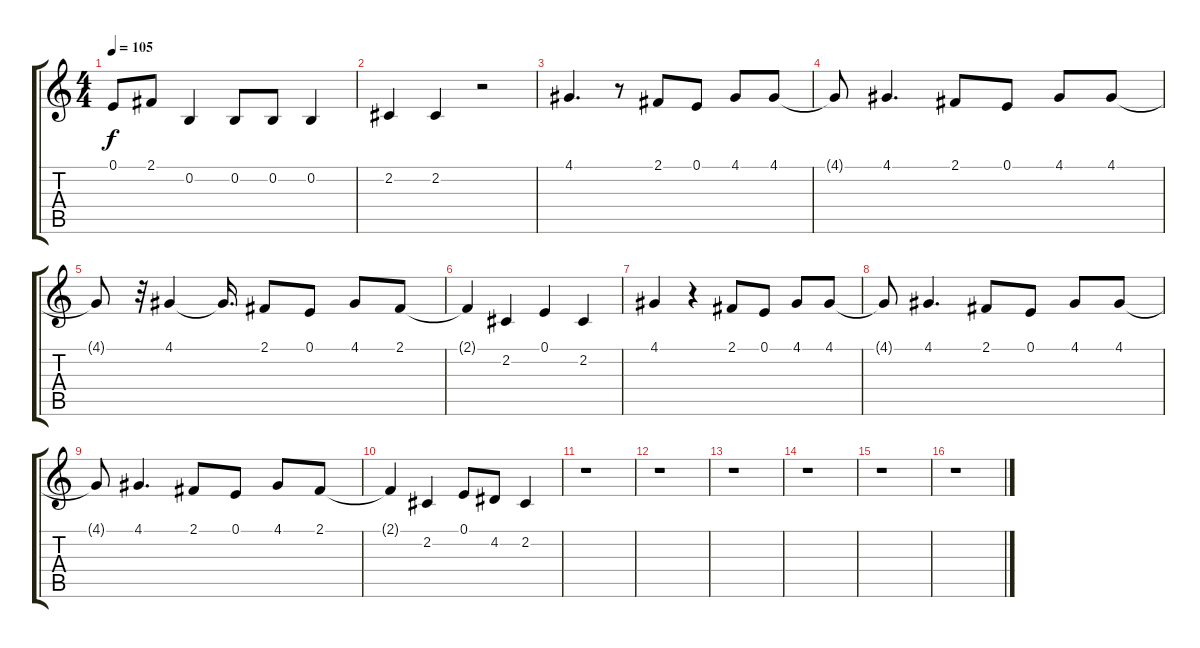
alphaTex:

\track "" {instrument whistle}
\staff {score tabs}
\tuning (E4 B3 G3 D3 A2 E2) {hide}
\ts (4 4)
\tempo 105
\clef g2
\ks c
0.1.8{dy f} 2.1.8 0.2.4 0.2.8 0.2.8 0.2.4 |
2.2.4 2.2.4 r.2 |
4.1.4{d} r.8 2.1.8 0.1.8 4.1.8 4.1.8 |
4.1{t}.8 4.1.4{d} 2.1.8 0.1.8 4.1.8 4.1.8 |
4.1{t}.8 r.32 4.1.4 4.1{t}.16{d} 2.1.8 0.1.8 4.1.8 2.1.8 |
2.1{t}.4 2.2.4 0.1.4 2.2.4 |
4.1.4 r.4 2.1.8 0.1.8 4.1.8 4.1.8 |
4.1{t}.8 4.1.4{d} 2.1.8 0.1.8 4.1.8 4.1.8 |
4.1{t}.8 4.1.4{d} 2.1.8 0.1.8 4.1.8 2.1.8 |
2.1{t}.4 2.2.4 0.1.8 4.2.8 2.2.4 |
r.1 |
r.1 |
r.1 |
r.1 |
r.1 |
r.1
